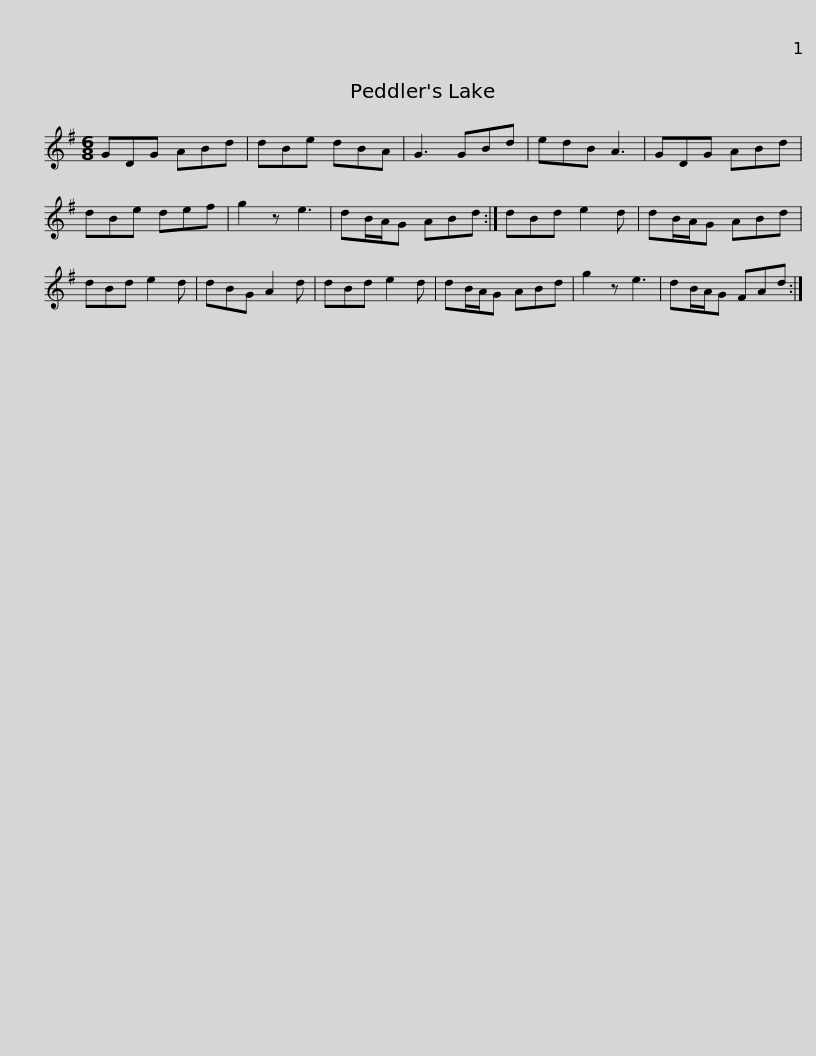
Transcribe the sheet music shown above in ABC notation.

X:1
L:1/8
M:6/8
I:linebreak $
K:G
V:1 treble
V:1
 GDG ABd | dBe dBA | G3 GBd | edB A3 | GDG ABd | %5
 dBe def | g2 z e3 | dB/A/G ABd :|$ dBd e2 d | dB/A/G ABd | %10
 dBd e2 d | dBG A2 d | dBd e2 d | dB/A/G ABd | g2 z e3 | %15
 dB/A/G FAd :| %16
